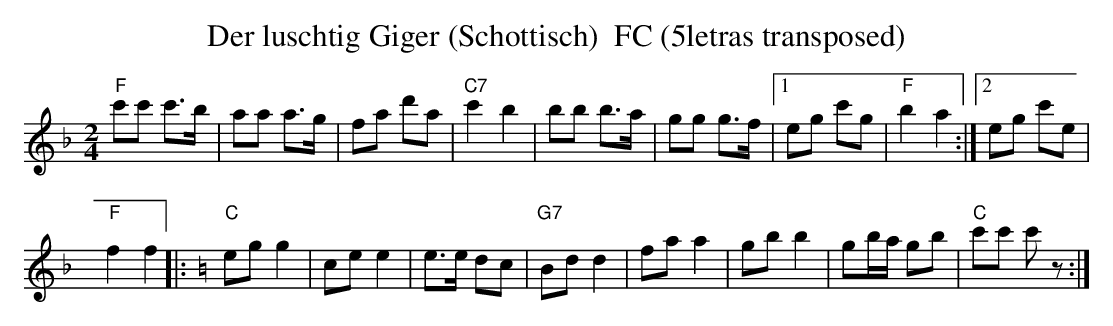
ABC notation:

X:1
T:Der luschtig Giger (Schottisch)  FC (5letras transposed)
M:2/4
L:1/8
K:F transpose=3 %%MIDI gchordon
"F"c'c' c'>b | aa a>g | fa d'a | "C7"c'2b2 | bb b>a | gg g>f |1 eg c'g | "F"b2a2 :|2 eg c'e |
"F"f2f2 |: [K:C] "C"egg2 | cee2 | e>e dc | "G7"Bdd2 | faa2 | gbb2 | gb/2a/2 gb | "C"c'c' c'z :|
